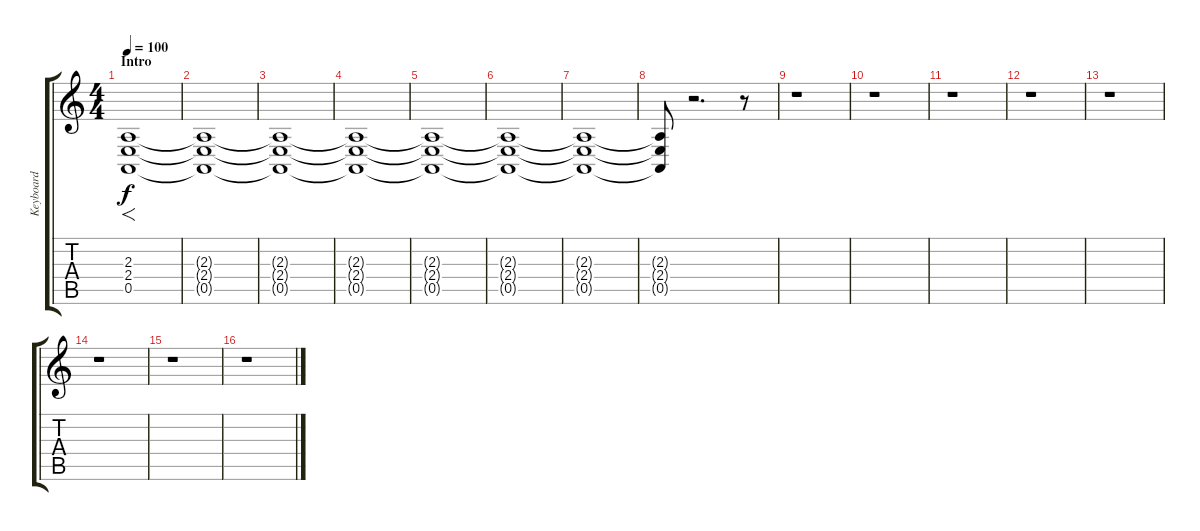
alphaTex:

\track ("Keyboard" "Keyboard") {instrument fx4atmosphere}
\staff {score tabs}
\tuning (E4 B3 G3 D3 A2 E2) {hide}
\ts (4 4)
\section ("" "Intro")
\tempo 100
\clef g2
\ks c
(2.3 2.4 0.5).1{f dy f instrument fx4atmosphere} |
(2.3{t} 2.4{t} 0.5{t}).1 |
(2.3{t} 2.4{t} 0.5{t}).1 |
(2.3{t} 2.4{t} 0.5{t}).1 |
(2.3{t} 2.4{t} 0.5{t}).1{volume 16} |
(2.3{t} 2.4{t} 0.5{t}).1 |
(2.3{t} 2.4{t} 0.5{t}).1 |
(2.3{t} 2.4{t} 0.5{t}).8 r.2{d} r.8 |
r.1 |
r.1 |
r.1 |
r.1 |
r.1 |
r.1 |
r.1 |
r.1
